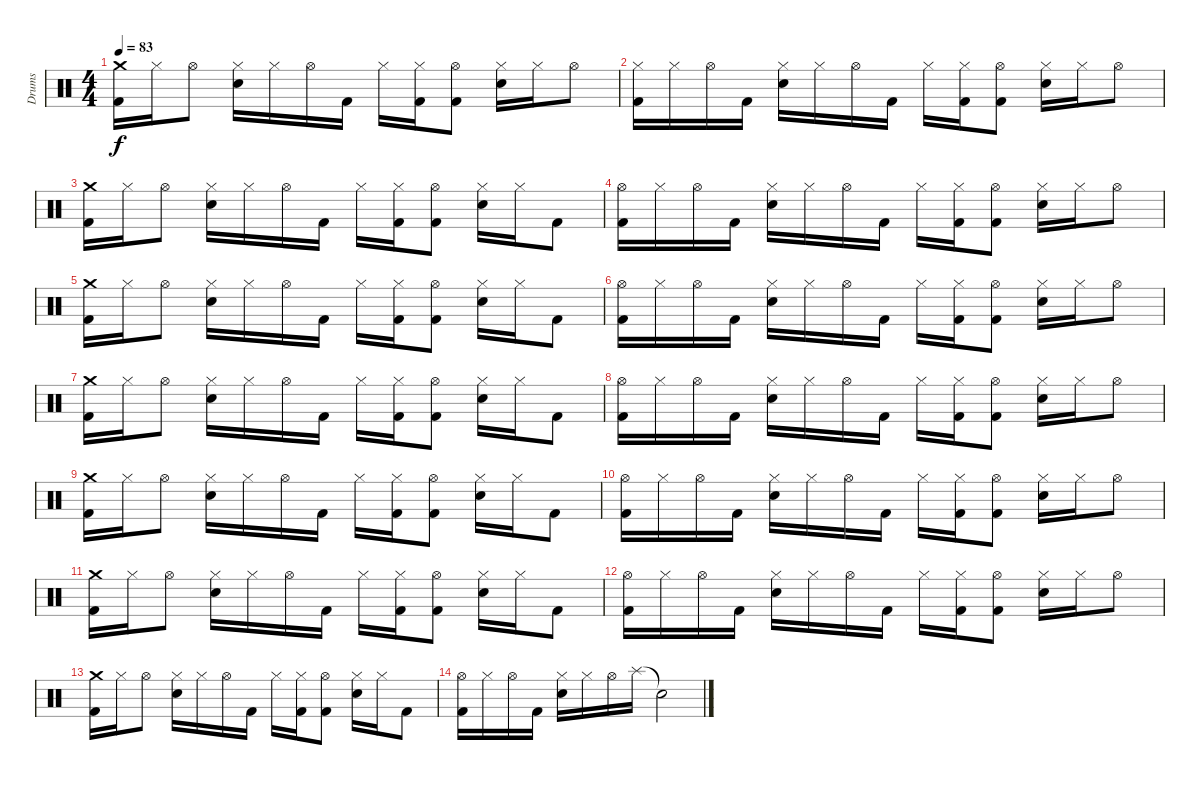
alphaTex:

\track ("Drums" "Drums") {instrument percussion}
\staff {score}
\articulation defaults
\ts (4 4)
\tempo 83
\clef neutral
\ks c
("Crash medium (hit)" "Kick (hit) 2").16{dy f} "Hi-Hat (closed)".16 "Hi-Hat (open)".8 ("Hi-Hat (closed)" "Snare (hit) 2").16 "Hi-Hat (closed)".16 "Hi-Hat (open)".16 "Kick (hit) 2".16 "Hi-Hat (closed)".16 ("Hi-Hat (closed)" "Kick (hit) 2").16 ("Hi-Hat (open)" "Kick (hit) 2").8 ("Hi-Hat (closed)" "Snare (hit) 2").16 "Hi-Hat (closed)".16 "Hi-Hat (open)".8 |
("Hi-Hat (closed)" "Kick (hit) 2").16 "Hi-Hat (closed)".16 "Hi-Hat (open)".16 "Kick (hit) 2".16 ("Hi-Hat (closed)" "Snare (hit) 2").16 "Hi-Hat (closed)".16 "Hi-Hat (open)".16 "Kick (hit) 2".16 "Hi-Hat (closed)".16 ("Hi-Hat (closed)" "Kick (hit) 2").16 ("Hi-Hat (open)" "Kick (hit) 2").8 ("Hi-Hat (closed)" "Snare (hit) 2").16 "Hi-Hat (closed)".16 "Hi-Hat (open)".8 |
("Crash medium (hit)" "Kick (hit) 2").16 "Hi-Hat (closed)".16 "Hi-Hat (open)".8 ("Hi-Hat (closed)" "Snare (hit) 2").16 "Hi-Hat (closed)".16 "Hi-Hat (open)".16 "Kick (hit) 2".16 "Hi-Hat (closed)".16 ("Hi-Hat (closed)" "Kick (hit) 2").16 ("Hi-Hat (open)" "Kick (hit) 2").8 ("Hi-Hat (closed)" "Snare (hit) 2").16 "Hi-Hat (closed)".16 "Kick (hit) 2".8 |
("Hi-Hat (open)" "Kick (hit) 2").16 "Hi-Hat (closed)".16 "Hi-Hat (open)".16 "Kick (hit) 2".16 ("Hi-Hat (closed)" "Snare (hit) 2").16 "Hi-Hat (closed)".16 "Hi-Hat (open)".16 "Kick (hit) 2".16 "Hi-Hat (closed)".16 ("Hi-Hat (closed)" "Kick (hit) 2").16 ("Hi-Hat (open)" "Kick (hit) 2").8 ("Hi-Hat (closed)" "Snare (hit) 2").16 "Hi-Hat (closed)".16 "Hi-Hat (open)".8 |
("Crash medium (hit)" "Kick (hit) 2").16 "Hi-Hat (closed)".16 "Hi-Hat (open)".8 ("Hi-Hat (closed)" "Snare (hit) 2").16 "Hi-Hat (closed)".16 "Hi-Hat (open)".16 "Kick (hit) 2".16 "Hi-Hat (closed)".16 ("Hi-Hat (closed)" "Kick (hit) 2").16 ("Hi-Hat (open)" "Kick (hit) 2").8 ("Hi-Hat (closed)" "Snare (hit) 2").16 "Hi-Hat (closed)".16 "Kick (hit) 2".8 |
("Hi-Hat (open)" "Kick (hit) 2").16 "Hi-Hat (closed)".16 "Hi-Hat (open)".16 "Kick (hit) 2".16 ("Hi-Hat (closed)" "Snare (hit) 2").16 "Hi-Hat (closed)".16 "Hi-Hat (open)".16 "Kick (hit) 2".16 "Hi-Hat (closed)".16 ("Hi-Hat (closed)" "Kick (hit) 2").16 ("Hi-Hat (open)" "Kick (hit) 2").8 ("Hi-Hat (closed)" "Snare (hit) 2").16 "Hi-Hat (closed)".16 "Hi-Hat (open)".8 |
("Crash medium (hit)" "Kick (hit) 2").16 "Hi-Hat (closed)".16 "Hi-Hat (open)".8 ("Hi-Hat (closed)" "Snare (hit) 2").16 "Hi-Hat (closed)".16 "Hi-Hat (open)".16 "Kick (hit) 2".16 "Hi-Hat (closed)".16 ("Hi-Hat (closed)" "Kick (hit) 2").16 ("Hi-Hat (open)" "Kick (hit) 2").8 ("Hi-Hat (closed)" "Snare (hit) 2").16 "Hi-Hat (closed)".16 "Kick (hit) 2".8 |
("Hi-Hat (open)" "Kick (hit) 2").16 "Hi-Hat (closed)".16 "Hi-Hat (open)".16 "Kick (hit) 2".16 ("Hi-Hat (closed)" "Snare (hit) 2").16 "Hi-Hat (closed)".16 "Hi-Hat (open)".16 "Kick (hit) 2".16 "Hi-Hat (closed)".16 ("Hi-Hat (closed)" "Kick (hit) 2").16 ("Hi-Hat (open)" "Kick (hit) 2").8 ("Hi-Hat (closed)" "Snare (hit) 2").16 "Hi-Hat (closed)".16 "Hi-Hat (open)".8 |
("Crash medium (hit)" "Kick (hit) 2").16 "Hi-Hat (closed)".16 "Hi-Hat (open)".8 ("Hi-Hat (closed)" "Snare (hit) 2").16 "Hi-Hat (closed)".16 "Hi-Hat (open)".16 "Kick (hit) 2".16 "Hi-Hat (closed)".16 ("Hi-Hat (closed)" "Kick (hit) 2").16 ("Hi-Hat (open)" "Kick (hit) 2").8 ("Hi-Hat (closed)" "Snare (hit) 2").16 "Hi-Hat (closed)".16 "Kick (hit) 2".8 |
("Hi-Hat (open)" "Kick (hit) 2").16 "Hi-Hat (closed)".16 "Hi-Hat (open)".16 "Kick (hit) 2".16 ("Hi-Hat (closed)" "Snare (hit) 2").16 "Hi-Hat (closed)".16 "Hi-Hat (open)".16 "Kick (hit) 2".16 "Hi-Hat (closed)".16 ("Hi-Hat (closed)" "Kick (hit) 2").16 ("Hi-Hat (open)" "Kick (hit) 2").8 ("Hi-Hat (closed)" "Snare (hit) 2").16 "Hi-Hat (closed)".16 "Hi-Hat (open)".8 |
("Crash medium (hit)" "Kick (hit) 2").16 "Hi-Hat (closed)".16 "Hi-Hat (open)".8 ("Hi-Hat (closed)" "Snare (hit) 2").16 "Hi-Hat (closed)".16 "Hi-Hat (open)".16 "Kick (hit) 2".16 "Hi-Hat (closed)".16 ("Hi-Hat (closed)" "Kick (hit) 2").16 ("Hi-Hat (open)" "Kick (hit) 2").8 ("Hi-Hat (closed)" "Snare (hit) 2").16 "Hi-Hat (closed)".16 "Kick (hit) 2".8 |
("Hi-Hat (open)" "Kick (hit) 2").16 "Hi-Hat (closed)".16 "Hi-Hat (open)".16 "Kick (hit) 2".16 ("Hi-Hat (closed)" "Snare (hit) 2").16 "Hi-Hat (closed)".16 "Hi-Hat (open)".16 "Kick (hit) 2".16 "Hi-Hat (closed)".16 ("Hi-Hat (closed)" "Kick (hit) 2").16 ("Hi-Hat (open)" "Kick (hit) 2").8 ("Hi-Hat (closed)" "Snare (hit) 2").16 "Hi-Hat (closed)".16 "Hi-Hat (open)".8 |
("Crash medium (hit)" "Kick (hit) 2").16 "Hi-Hat (closed)".16 "Hi-Hat (open)".8 ("Hi-Hat (closed)" "Snare (hit) 2").16 "Hi-Hat (closed)".16 "Hi-Hat (open)".16 "Kick (hit) 2".16 "Hi-Hat (closed)".16 ("Hi-Hat (closed)" "Kick (hit) 2").16 ("Hi-Hat (open)" "Kick (hit) 2").8 ("Hi-Hat (closed)" "Snare (hit) 2").16 "Hi-Hat (closed)".16 "Kick (hit) 2".8 |
("Hi-Hat (open)" "Kick (hit) 2").16 "Hi-Hat (closed)".16 "Hi-Hat (open)".16 "Kick (hit) 2".16 ("Hi-Hat (closed)" "Snare (hit) 2").16 "Hi-Hat (closed)".16 "Hi-Hat (open)".16 "Splash (hit)".16 "Snare (hit)"{t}.2
